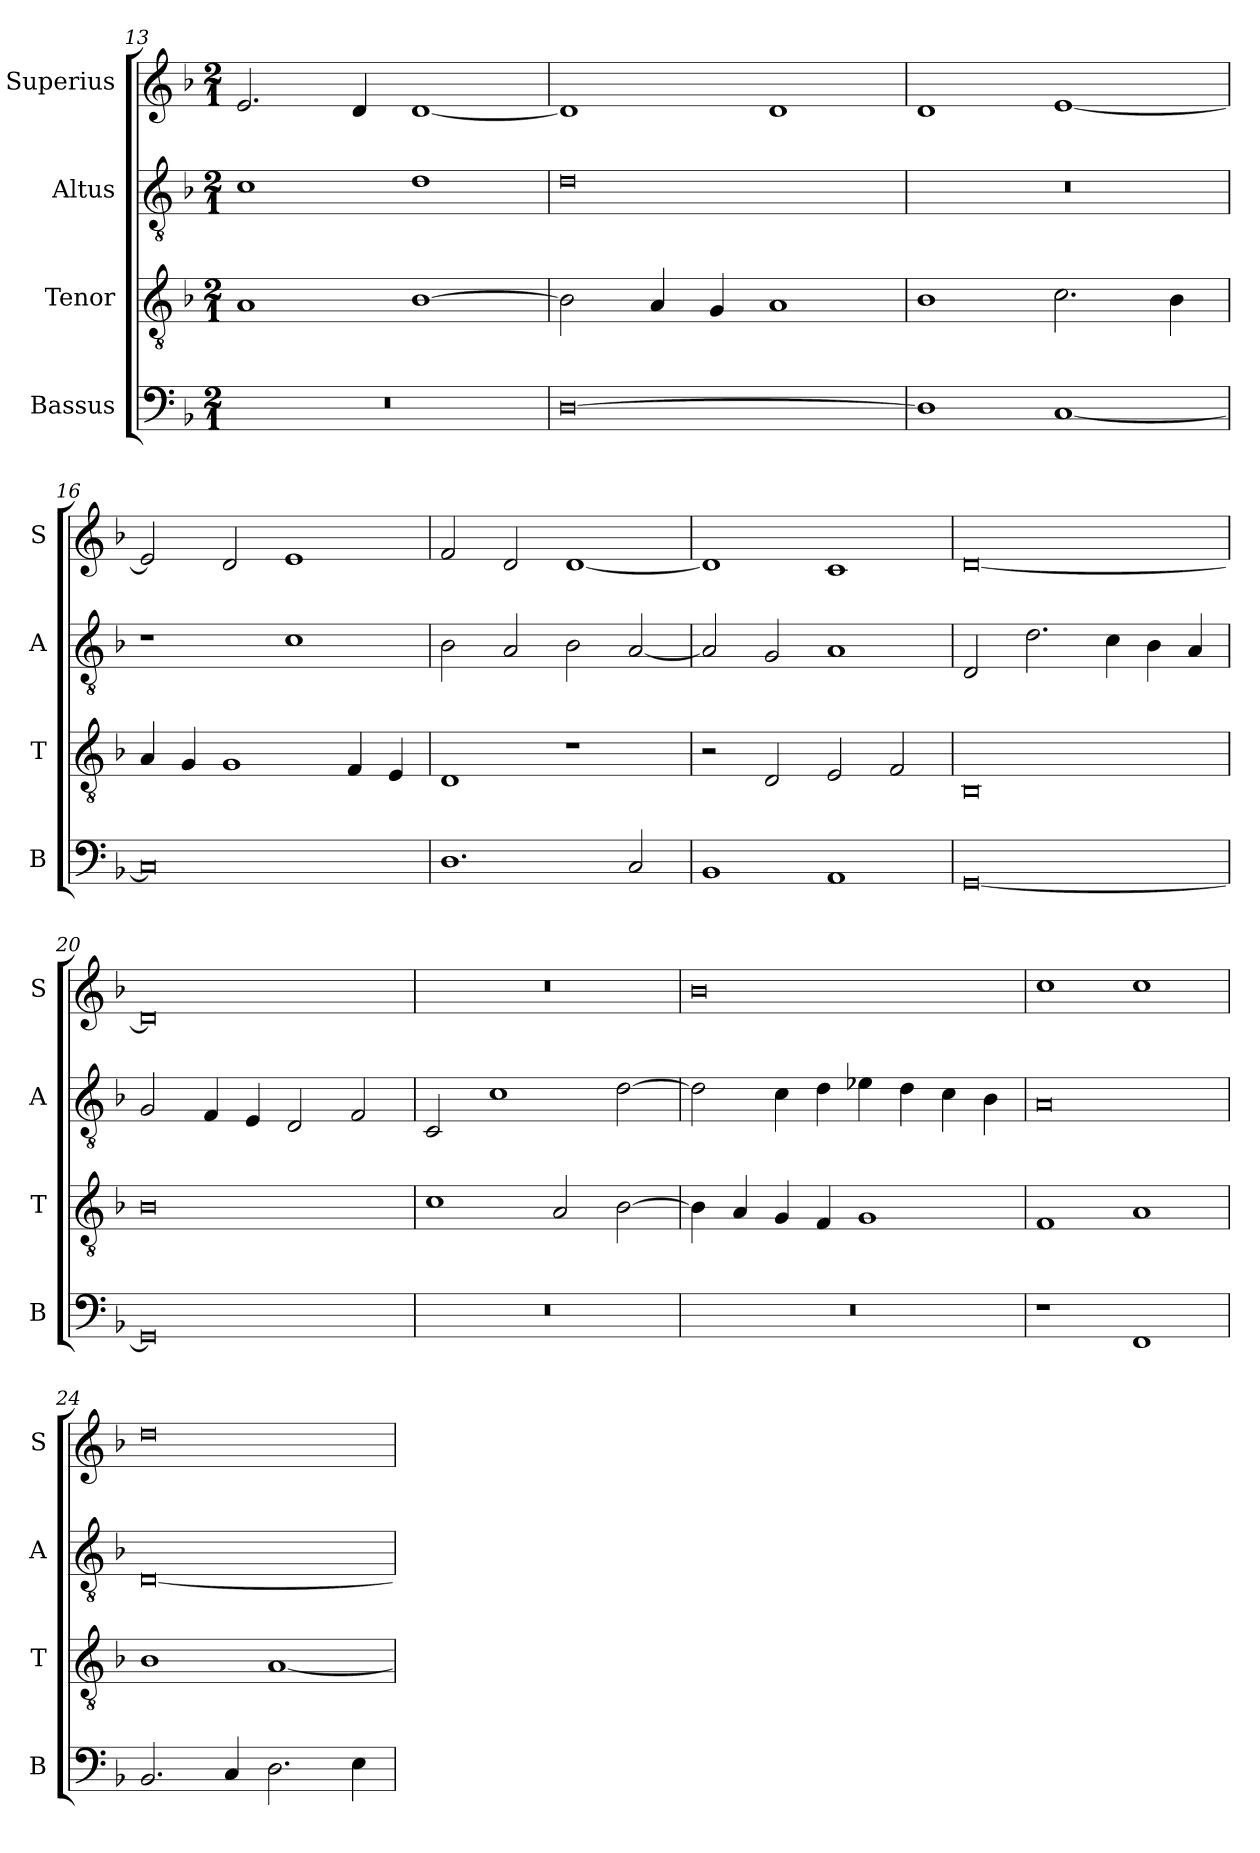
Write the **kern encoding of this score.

**kern	**kern	**kern	**kern
*part4	*part3	*part2	*part1
*staff4	*staff3	*staff2	*staff1
*I"Bassus	*I"Tenor	*I"Altus	*I"Superius
*I'B	*I'T	*I'A	*I'S
*clefF4	*clefGv2	*clefGv2	*clefG2
*k[b-]	*k[b-]	*k[b-]	*k[b-]
*M2/1	*M2/1	*M2/1	*M2/1
=13	=13	=13	=13
0r	1A	1c	2.e/
.	.	.	4d/
.	[1B-	1d	[1d
=14	=14	=14	=14
[0D	2B-\]	0d	1d]
.	4A/	.	.
.	4G/	.	.
.	1A	.	1d
=15	=15	=15	=15
1D]	1B-	0r	1d
[1C	2.c\	.	[1e
.	4B-\	.	.
=16	=16	=16	=16
0C]	4A/	1r	2e/]
.	4G/	.	.
.	1G	.	2d/
.	.	1c	1e
.	4F/	.	.
.	4E/	.	.
=17	=17	=17	=17
1.D	1D	2B-\	2f/
.	.	2A/	2d/
.	1r	2B-\	[1d
2C/	.	[2A/	.
=18	=18	=18	=18
1BB-	2r	2A/]	1d]
.	2D/	2G/	.
1AA	2E/	1A	1c
.	2F/	.	.
=19	=19	=19	=19
[0GG	0BB-	2D/	[0d
.	.	2.d\	.
.	.	4c\	.
.	.	4B-\	.
.	.	4A/	.
=20	=20	=20	=20
0GG]	0B-	2G/	0d]
.	.	4F/	.
.	.	4E/	.
.	.	2D/	.
.	.	2F/	.
=21	=21	=21	=21
0r	1c	2C/	0r
.	.	1c	.
.	2A/	.	.
.	[2B-\	[2d\	.
=22	=22	=22	=22
0r	4B-\]	2d\]	0b-
.	4A/	.	.
.	4G/	4c\	.
.	4F/	4d\	.
.	1G	4e-X\	.
.	.	4d\	.
.	.	4c\	.
.	.	4B-\	.
=23	=23	=23	=23
1r	1F	0A	1cc
1FF	1A	.	1cc
=24	=24	=24	=24
2.BB-/	1B-	[0D	0dd
4C/	.	.	.
2.D\	[1A	.	.
4E\	.	.	.
=	=	=	=
*-	*-	*-	*-
